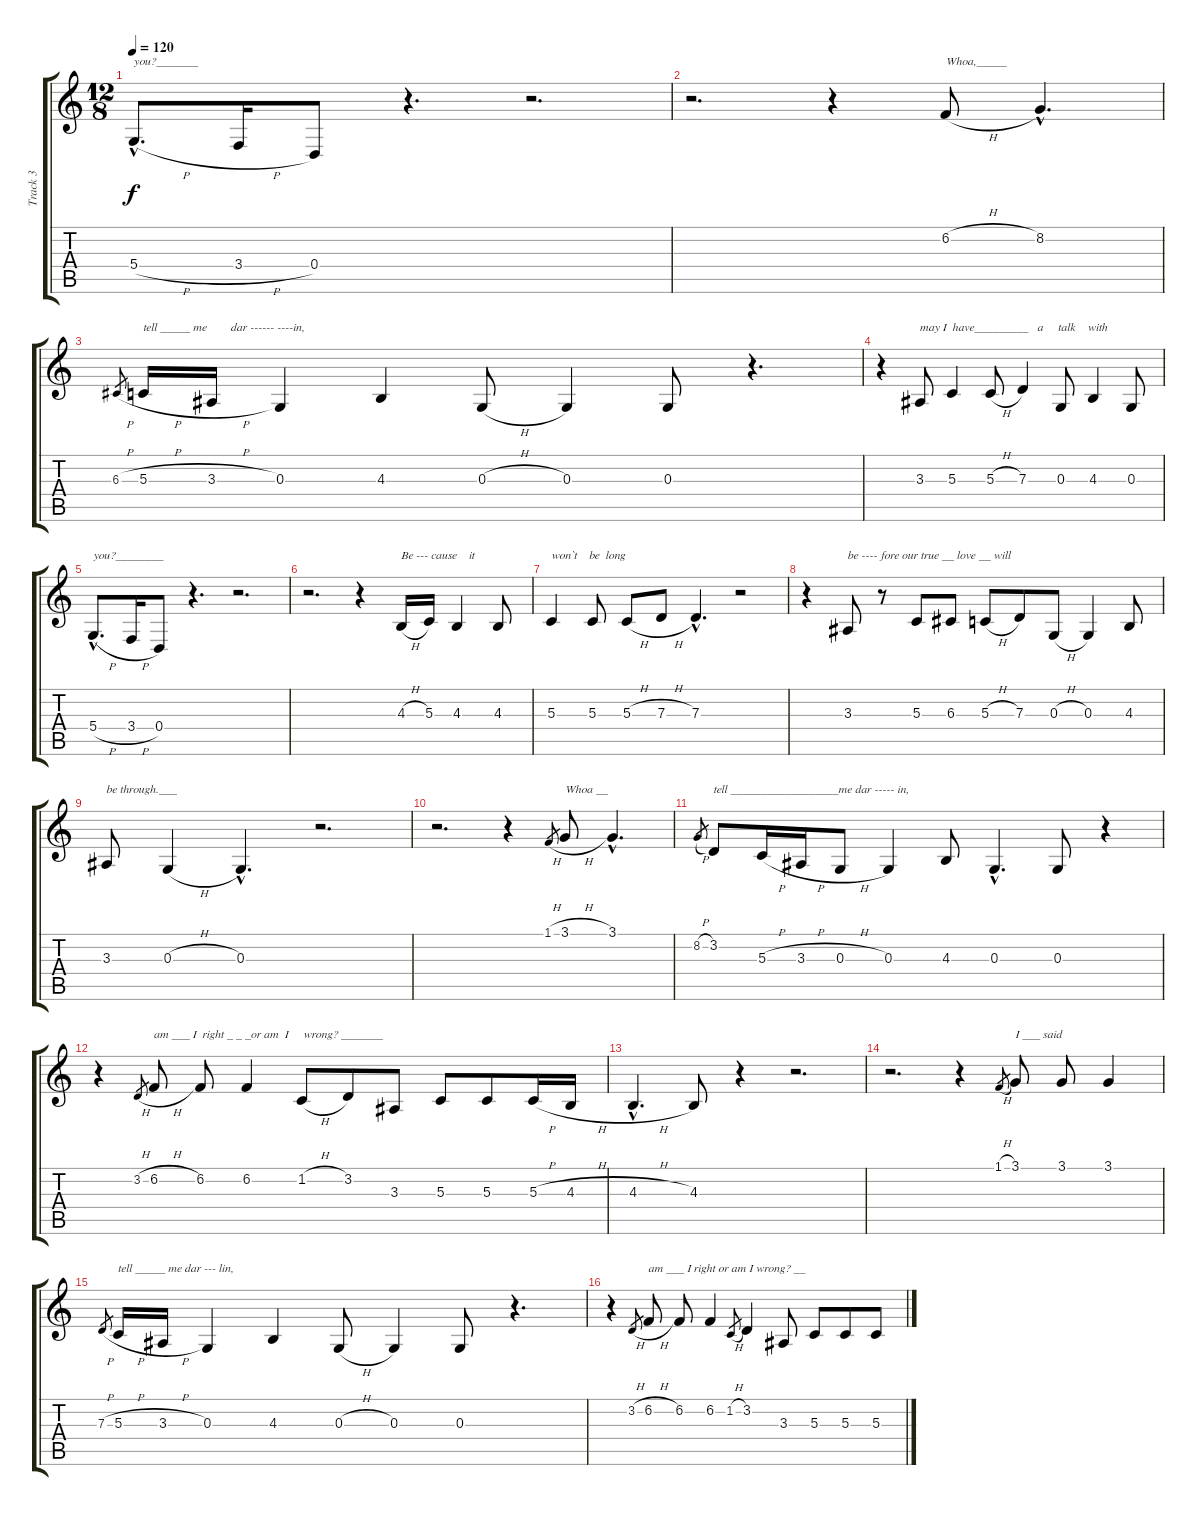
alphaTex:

\track ("Track 3" "Track 3") {instrument flute}
\staff {score tabs}
\tuning (E4 B3 G3 D3 A2 E2) {hide}
\ts (12 8)
\tempo 120
\clef g2
\ks c
5.4{h hac}.8{d txt "you?_______" dy f} 3.4{h}.16 0.4.8 r.4{d} r.2{d} |
r.2{d} r.4 6.2{h}.8{txt "Whoa,_____"} 8.2{hac}.4{d} |
6.3{h}.8{gr} 5.3{h}.16{txt "tell _____ me        dar ------ ----in,"} 3.3{h}.16 0.3.4 4.3.4 0.3{h}.8 0.3.4 0.3.8 r.4{d} |
r.4 3.3.8{txt "may I  have_________   a     talk    with"} 5.3.4 5.3{h}.8 7.3.4 0.3.8 4.3.4 0.3.8 |
5.4{h hac}.8{d txt "you?________"} 3.4{h}.16 0.4.8 r.4{d} r.2{d} |
r.2{d} r.4 4.3{h}.16{txt "Be --- cause    it "} 5.3.16 4.3.4 4.3.8 |
5.3.4{txt "won`t    be  long"} 5.3.8 5.3{h}.8 7.3{h}.8 7.3{hac}.4{d} r.2 |
r.4 3.3.8{txt "be ---- fore our true __ love __ will"} r.8 5.3.8 6.3.8 5.3{h}.8 7.3.8 0.3{h}.8 0.3.4 4.3.8 |
3.3.8{txt "be through.___"} 0.3{h}.4 0.3{hac}.4{d} r.2{d} |
r.2{d} r.4 1.1{h}.8{gr} 3.1{h}.8{txt "Whoa __"} 3.1{hac}.4{d} |
8.2{h}.8{gr} 3.2.8{txt "tell __________________me dar ----- in,"} 5.3{h}.16 3.3{h}.16 0.3{h}.8 0.3.4 4.3.8 0.3{hac}.4{d} 0.3.8 r.4 |
r.4 3.2{h}.8{gr} 6.2{h}.8{txt "am ___ I  right _ _ _or am  I     wrong? _______"} 6.2.8 6.2.4 1.2{h}.8 3.2.8 3.3.8 5.3.8 5.3.8 5.3{h}.16 4.3{h}.16 |
4.3{h hac}.4{d} 4.3.8 r.4 r.2{d} |
r.2{d} r.4 1.1{h}.8{gr} 3.1.8{txt "I ___ said"} 3.1.8 3.1.4 |
7.3{h}.8{gr} 5.3{h}.16{txt "tell _____ me dar --- lin,"} 3.3{h}.16 0.3.4 4.3.4 0.3{h}.8 0.3.4 0.3.8 r.4{d} |
r.4 3.2{h}.8{gr} 6.2{h}.8{txt "am ___ I right or am I wrong? __"} 6.2.8 6.2.4 1.2{h}.8{gr} 3.2.4 3.3.8 5.3.8 5.3.8 5.3{h}.8
